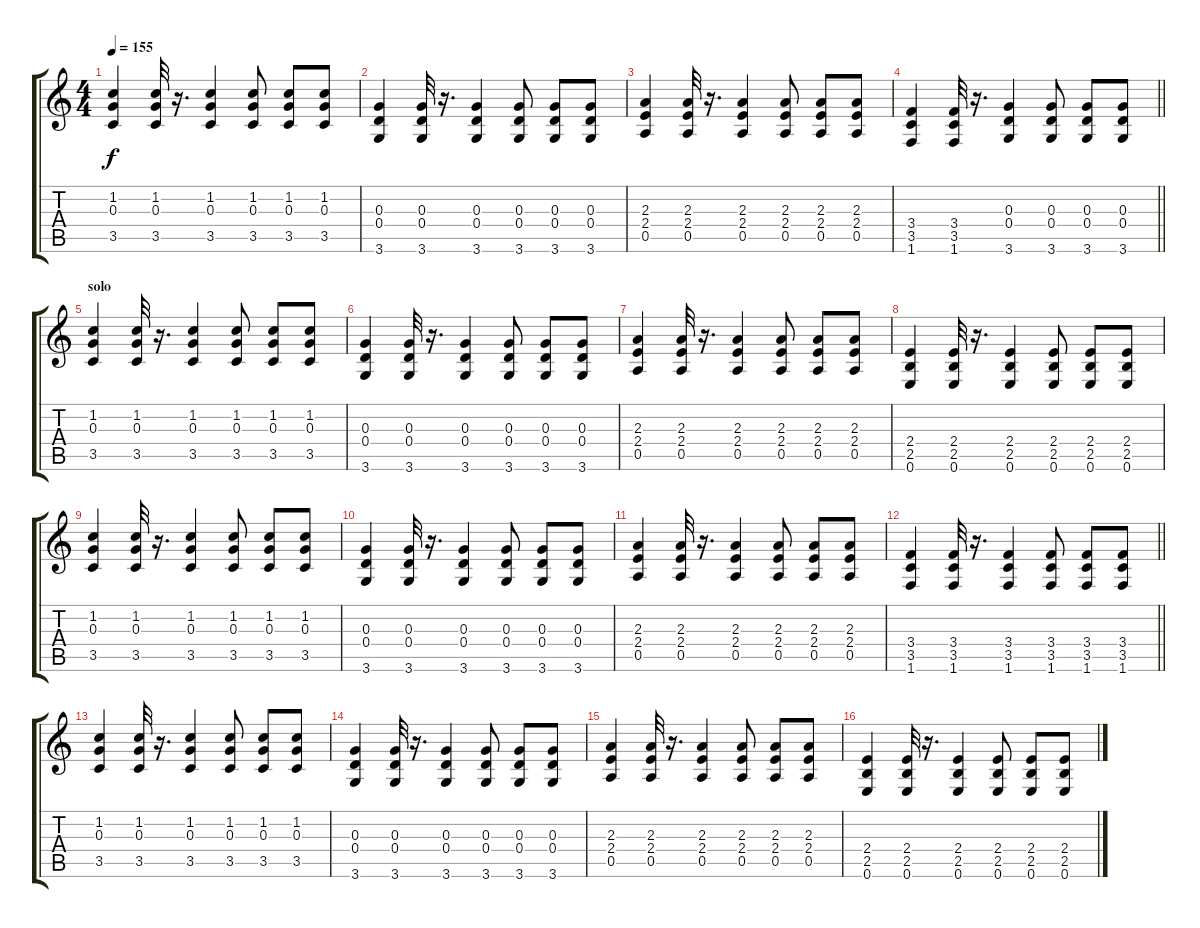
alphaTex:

\track "" {instrument overdrivenguitar}
\staff {score tabs}
\tuning (E4 B3 G3 D3 A2 E2) {hide}
\ts (4 4)
\tempo 155
\clef g2
\ks c
(1.2 0.3 3.5).4{dy f} (1.2 0.3 3.5).32 r.16{d} (1.2 0.3 3.5).4 (1.2 0.3 3.5).8 (1.2 0.3 3.5).8 (1.2 0.3 3.5).8 |
(0.3 0.4 3.6).4 (0.3 0.4 3.6).32 r.16{d} (0.3 0.4 3.6).4 (0.3 0.4 3.6).8 (0.3 0.4 3.6).8 (0.3 0.4 3.6).8 |
(2.3 2.4 0.5).4 (2.3 2.4 0.5).32 r.16{d} (2.3 2.4 0.5).4 (2.3 2.4 0.5).8 (2.3 2.4 0.5).8 (2.3 2.4 0.5).8 |
\barLineRight lightlight
(3.4 3.5 1.6).4 (3.4 3.5 1.6).32 r.16{d} (0.3 0.4 3.6).4 (0.3 0.4 3.6).8 (0.3 0.4 3.6).8 (0.3 0.4 3.6).8 |
\section ("" "solo")
(1.2 0.3 3.5).4 (1.2 0.3 3.5).32 r.16{d} (1.2 0.3 3.5).4 (1.2 0.3 3.5).8 (1.2 0.3 3.5).8 (1.2 0.3 3.5).8 |
(0.3 0.4 3.6).4 (0.3 0.4 3.6).32 r.16{d} (0.3 0.4 3.6).4 (0.3 0.4 3.6).8 (0.3 0.4 3.6).8 (0.3 0.4 3.6).8 |
(2.3 2.4 0.5).4 (2.3 2.4 0.5).32 r.16{d} (2.3 2.4 0.5).4 (2.3 2.4 0.5).8 (2.3 2.4 0.5).8 (2.3 2.4 0.5).8 |
(2.4 2.5 0.6).4 (2.4 2.5 0.6).32 r.16{d} (2.4 2.5 0.6).4 (2.4 2.5 0.6).8 (2.4 2.5 0.6).8 (2.4 2.5 0.6).8 |
(1.2 0.3 3.5).4 (1.2 0.3 3.5).32 r.16{d} (1.2 0.3 3.5).4 (1.2 0.3 3.5).8 (1.2 0.3 3.5).8 (1.2 0.3 3.5).8 |
(0.3 0.4 3.6).4 (0.3 0.4 3.6).32 r.16{d} (0.3 0.4 3.6).4 (0.3 0.4 3.6).8 (0.3 0.4 3.6).8 (0.3 0.4 3.6).8 |
(2.3 2.4 0.5).4 (2.3 2.4 0.5).32 r.16{d} (2.3 2.4 0.5).4 (2.3 2.4 0.5).8 (2.3 2.4 0.5).8 (2.3 2.4 0.5).8 |
\barLineRight lightlight
(3.4 3.5 1.6).4 (3.4 3.5 1.6).32 r.16{d} (3.4 3.5 1.6).4 (3.4 3.5 1.6).8 (3.4 3.5 1.6).8 (3.4 3.5 1.6).8 |
(1.2 0.3 3.5).4 (1.2 0.3 3.5).32 r.16{d} (1.2 0.3 3.5).4 (1.2 0.3 3.5).8 (1.2 0.3 3.5).8 (1.2 0.3 3.5).8 |
(0.3 0.4 3.6).4 (0.3 0.4 3.6).32 r.16{d} (0.3 0.4 3.6).4 (0.3 0.4 3.6).8 (0.3 0.4 3.6).8 (0.3 0.4 3.6).8 |
(2.3 2.4 0.5).4 (2.3 2.4 0.5).32 r.16{d} (2.3 2.4 0.5).4 (2.3 2.4 0.5).8 (2.3 2.4 0.5).8 (2.3 2.4 0.5).8 |
(2.4 2.5 0.6).4 (2.4 2.5 0.6).32 r.16{d} (2.4 2.5 0.6).4 (2.4 2.5 0.6).8 (2.4 2.5 0.6).8 (2.4 2.5 0.6).8
